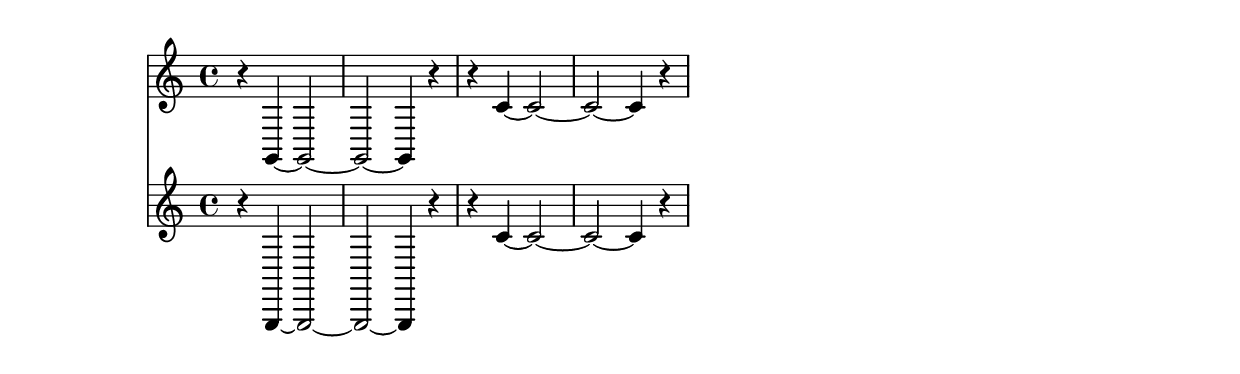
\version "2.19.82"
\language "english"

\header {
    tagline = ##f
}

\layout {}

\paper {}

\score {
    <<
        {
            r4
            g,4
            ~
            g,2
            ~
            g,2
            ~
            g,4
            r4
            r4
            c'4
            ~
            c'2
            ~
            c'2
            ~
            c'4
            r4
        }
        {
            r4
            g,,4
            ~
            g,,2
            ~
            g,,2
            ~
            g,,4
            r4
            r4
            c'4
            ~
            c'2
            ~
            c'2
            ~
            c'4
            r4
        }
    >>
}